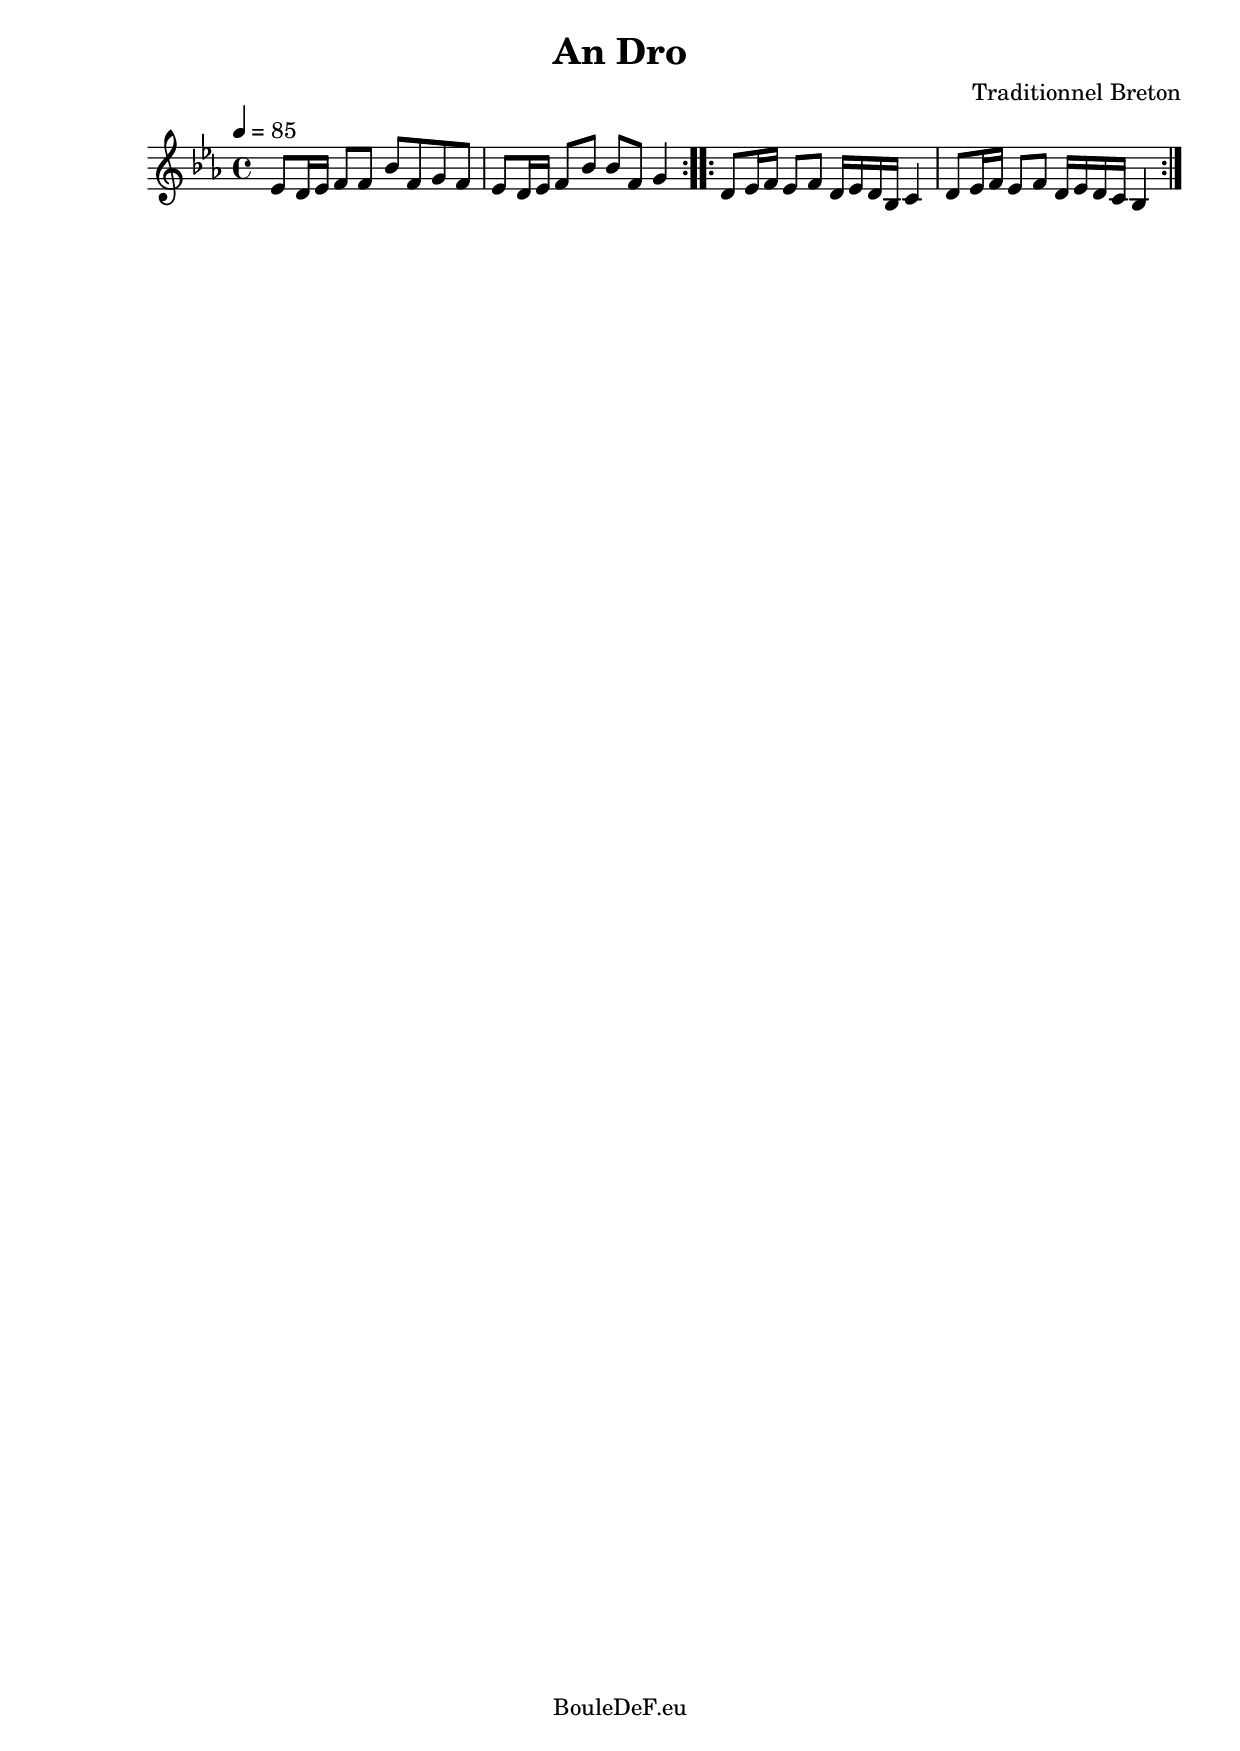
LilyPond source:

\version "2.16.2"
\include "italiano.ly"

\header {
	title = "An Dro"
	composer = "Traditionnel Breton"
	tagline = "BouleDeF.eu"
}

\score {
	\new Staff \relative sib {
		\clef "treble"
		\key mib \major
		\tempo 4 = 85
		\time 4/4

		\repeat volta 2 {
			| mib8 re16 mib fa8 fa sib fa sol fa
			| mib8 re16 mib fa8 sib sib fa sol4
		}
		\repeat volta 2 {
			| re8 mib16 fa mib8 fa re16 mib re sib do4
			| re8 mib16 fa mib8 fa re16 mib re do sib4
		}
	}
	\layout {}
}
